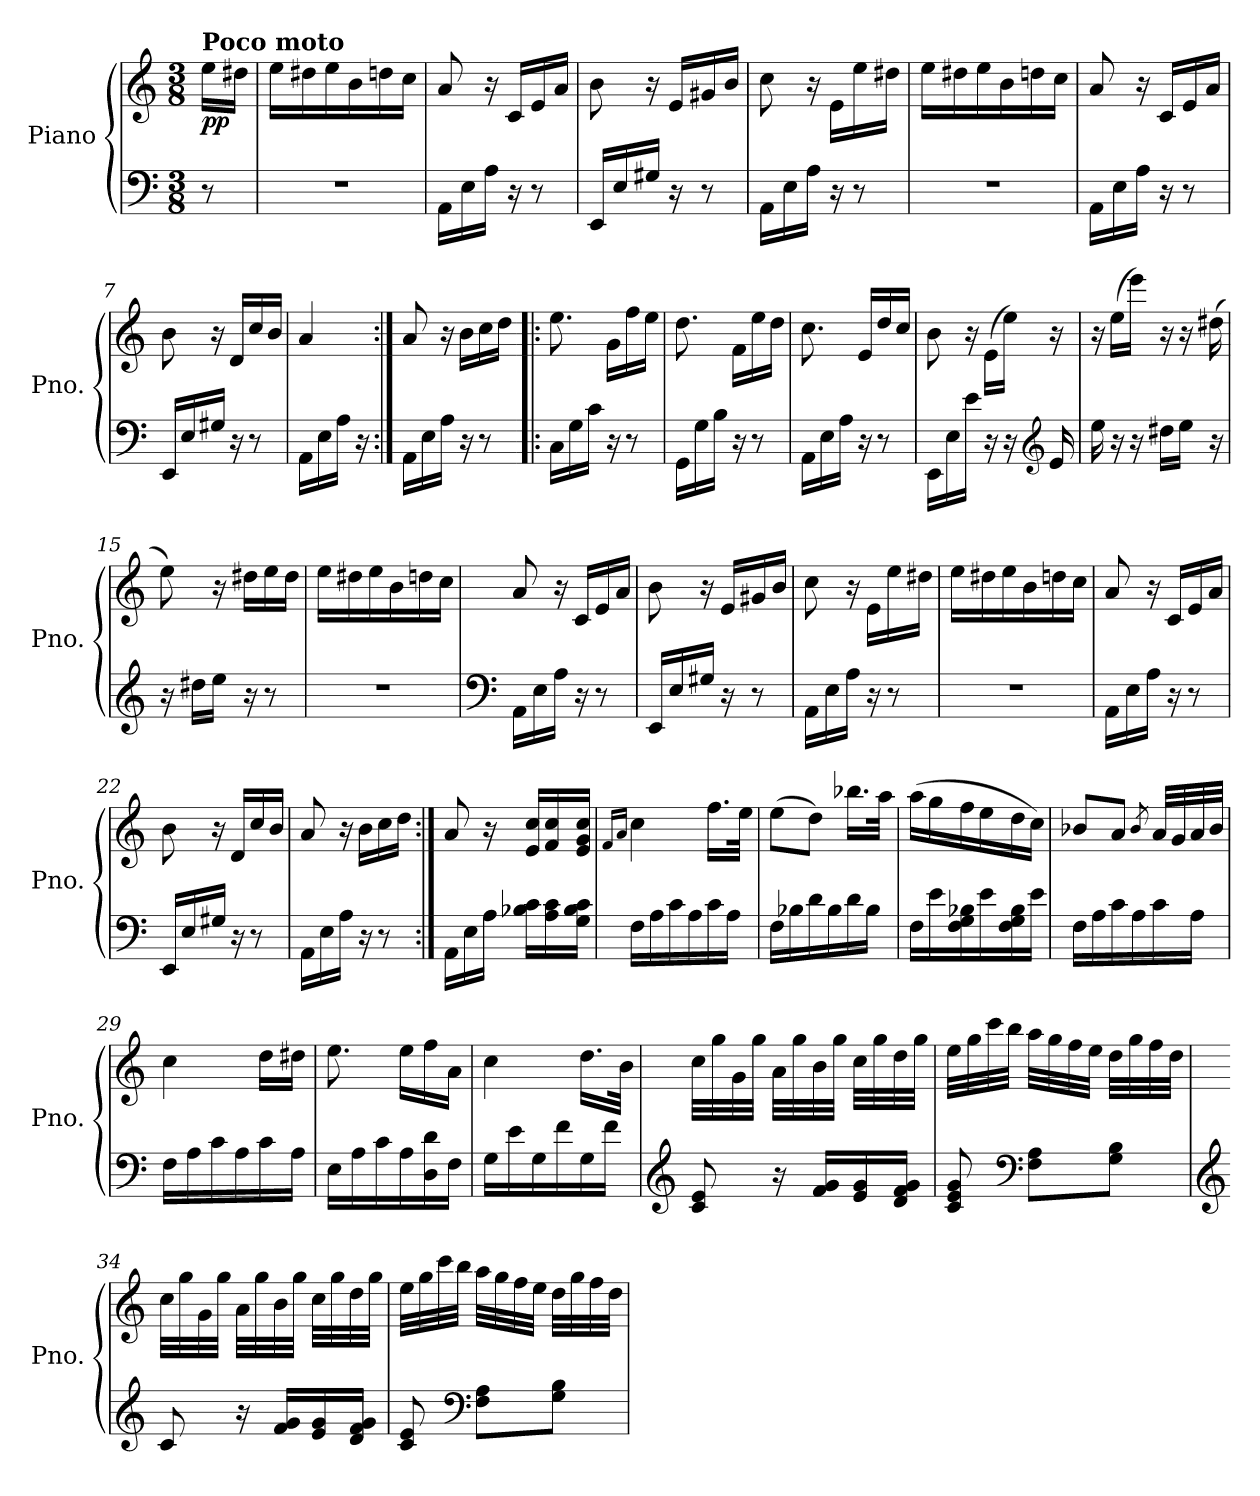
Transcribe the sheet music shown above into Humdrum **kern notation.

**kern	**kern	**dynam
*part1	*part1	*part1
*staff2	*staff1	*staff1/2
*I"Piano	*	*
*I'Pno.	*	*
*clefF4	*clefG2	*
*k[]	*k[]	*
*M3/8	*M3/8	*
=	=	=
!	!LO:TX:a:B:t=Poco moto	!
!	!	!LO:DY:b
8r	16ee\LL	pp
.	16dd#X\JJ	.
=1	=1	=1
4.r	16ee\LL	.
.	16dd#X\	.
.	16ee\	.
.	16b\	.
.	16ddn\	.
.	16cc\JJ	.
=2	=2	=2
16AA\LL	8a/	.
16E\	.	.
16A\JJ	16r	.
16r	16c/LL	.
8r	16e/	.
.	16a/JJ	.
=3	=3	=3
16EE/LL	8b\	.
16E/	.	.
16G#X/JJ	16r	.
16r	16e/LL	.
8r	16g#X/	.
.	16b/JJ	.
=4	=4	=4
16AA\LL	8cc\	.
16E\	.	.
16A\JJ	16r	.
16r	16e\LL	.
8r	16ee\	.
.	16dd#X\JJ	.
=5	=5	=5
4.r	16ee\LL	.
.	16dd#X\	.
.	16ee\	.
.	16b\	.
.	16ddn\	.
.	16cc\JJ	.
!!LO:LB:g=z
=6	=6	=6
16AA\LL	8a/	.
16E\	.	.
16A\JJ	16r	.
16r	16c/LL	.
8r	16e/	.
.	16a/JJ	.
!!LO:LB:g=z
=7	=7	=7
16EE/LL	8b\	.
16E/	.	.
16G#X/JJ	16r	.
16r	16d/LL	.
8r	16cc/	.
.	16b/JJ	.
=8	=8	=8
16AA\LL	4a/	.
16E\	.	.
16A\JJ	.	.
16r	.	.
=9:|!	=9:|!	=9:|!
16AA\LL	8a/	.
16E\	.	.
16A\JJ	16r	.
16r	16b\LL	.
8r	16cc\	.
.	16dd\JJ	.
=10!|:	=10!|:	=10!|:
16C\LL	8.ee\	.
16G\	.	.
16c\JJ	.	.
16r	16g\LL	.
8r	16ff\	.
.	16ee\JJ	.
=11	=11	=11
16GG\LL	8.dd\	.
16G\	.	.
16B\JJ	.	.
16r	16f\LL	.
8r	16ee\	.
.	16dd\JJ	.
=12	=12	=12
16AA\LL	8.cc\	.
16E\	.	.
16A\JJ	.	.
16r	16e/LL	.
8r	16dd/	.
.	16cc/JJ	.
=13	=13	=13
16EE\LL	8b\	.
16E\	.	.
16e\JJ	16r	.
16r	(>16e\LL	.
16r	16ee\JJ)	.
*clefG2	*	*
16e/	16r	.
!!LO:LB:g=z
=14	=14	=14
16ee\	16r	.
16r	(>16ee\LL	.
16r	16eee\JJ)	.
16dd#X\LL	16r	.
16ee\JJ	16r	.
16r	(>16dd#X\	.
=15	=15	=15
16r	8ee\)	.
16dd#X\LL	.	.
16ee\JJ	16r	.
16r	16dd#X\LL	.
8r	16ee\	.
.	16dd#\JJ	.
=16	=16	=16
4.r	16ee\LL	.
.	16dd#X\	.
.	16ee\	.
.	16b\	.
.	16ddn\	.
.	16cc\JJ	.
=17	=17	=17
*clefF4	*	*
16AA\LL	8a/	.
16E\	.	.
16A\JJ	16r	.
16r	16c/LL	.
8r	16e/	.
.	16a/JJ	.
=18	=18	=18
16EE/LL	8b\	.
16E/	.	.
16G#X/JJ	16r	.
16r	16e/LL	.
8r	16g#X/	.
.	16b/JJ	.
=19	=19	=19
16AA\LL	8cc\	.
16E\	.	.
16A\JJ	16r	.
16r	16e\LL	.
8r	16ee\	.
.	16dd#X\JJ	.
!!LO:LB:g=z
=20	=20	=20
4.r	16ee\LL	.
.	16dd#X\	.
.	16ee\	.
.	16b\	.
.	16ddn\	.
.	16cc\JJ	.
=21	=21	=21
16AA\LL	8a/	.
16E\	.	.
16A\JJ	16r	.
16r	16c/LL	.
8r	16e/	.
.	16a/JJ	.
=22	=22	=22
16EE/LL	8b\	.
16E/	.	.
16G#X/JJ	16r	.
16r	16d/LL	.
8r	16cc/	.
.	16b/JJ	.
=23	=23	=23
16AA\LL	8a/	.
16E\	.	.
16A\JJ	16r	.
16r	16b\LL	.
8r	16cc\	.
.	16dd\JJ	.
=24:|!	=24:|!	=24:|!
16AA\LL	8a/	.
16E\	.	.
16A\JJ	16r	.
16B-X\ 16c\LL	16e/ 16cc/LL	.
16A\ 16c\	16f/ 16cc/	.
16G\ 16B-\ 16c\JJ	16e/ 16g/ 16cc/JJ	.
=25	=25	=25
.	16qf/LL	.
.	16qa/JJ	.
16F\LL	4cc\	.
16A\	.	.
16c\	.	.
16A\	.	.
16c\	16.ff\LL	.
16A\JJ	.	.
.	32ee\JJk	.
!!LO:LB:g=z
=26	=26	=26
16F\LL	(>8ee\L	.
16B-X\	.	.
16d\	8dd\J)	.
16B-\	.	.
16d\	16.bb-X\LL	.
16B-\JJ	.	.
.	32aa\JJk	.
=27	=27	=27
16F\LL	(>16aa\LL	.
16e\	16gg\	.
16F\ 16G\ 16B-X\	16ff\	.
16e\	16ee\	.
16F\ 16G\ 16B-\	16dd\	.
16e\JJ	16cc\JJ)	.
=28	=28	=28
16F\LL	8b-X/L	.
16A\	.	.
16c\	8a/J	.
16A\	.	.
.	8qb-/	.
16c\	32a/LLL	.
.	32g/	.
16A\JJ	32a/	.
.	32b-/JJJ	.
=29	=29	=29
16F\LL	4cc\	.
16A\	.	.
16c\	.	.
16A\	.	.
16c\	16dd\LL	.
16A\JJ	16dd#X\JJ	.
=30	=30	=30
16E\LL	8.ee\	.
16A\	.	.
16c\	.	.
16A\	16ee\LL	.
16D\ 16d\	16ff\	.
16F\JJ	16a\JJ	.
=31	=31	=31
16G\LL	4cc\	.
16e\	.	.
16G\	.	.
16f\	.	.
16G\	16.dd\LL	.
16f\JJ	.	.
.	32b\JJk	.
!!LO:PB:g=z
=32	=32	=32
*clefG2	*	*
8c/ 8e/	32cc\LLL	.
.	32gg\	.
.	32g\	.
.	32gg\JJJ	.
16r	32a\LLL	.
.	32gg\	.
16f/ 16g/LL	32b\	.
.	32gg\JJJ	.
16e/ 16g/	32cc\LLL	.
.	32gg\	.
16d/ 16f/ 16g/JJ	32dd\	.
.	32gg\JJJ	.
=33	=33	=33
8c/ 8e/ 8g/	32ee\LLL	.
.	32gg\	.
.	32ccc\	.
.	32bb\JJJ	.
*clefF4	*	*
8F\ 8A\L	32aa\LLL	.
.	32gg\	.
.	32ff\	.
.	32ee\JJJ	.
8G\ 8B\J	32dd\LLL	.
.	32gg\	.
.	32ff\	.
.	32dd\JJJ	.
=34	=34	=34
*clefG2	*	*
8c/	32cc\LLL	.
.	32gg\	.
.	32g\	.
.	32gg\JJJ	.
16r	32a\LLL	.
.	32gg\	.
16f/ 16g/LL	32b\	.
.	32gg\JJJ	.
16e/ 16g/	32cc\LLL	.
.	32gg\	.
16d/ 16f/ 16g/JJ	32dd\	.
.	32gg\JJJ	.
=35	=35	=35
8c/ 8e/	32ee\LLL	.
.	32gg\	.
.	32ccc\	.
.	32bb\JJJ	.
*clefF4	*	*
8F\ 8A\L	32aa\LLL	.
.	32gg\	.
.	32ff\	.
.	32ee\JJJ	.
8G\ 8B\J	32dd\LLL	.
.	32gg\	.
.	32ff\	.
.	32dd\JJJ	.
=	=	=
*-	*-	*-
